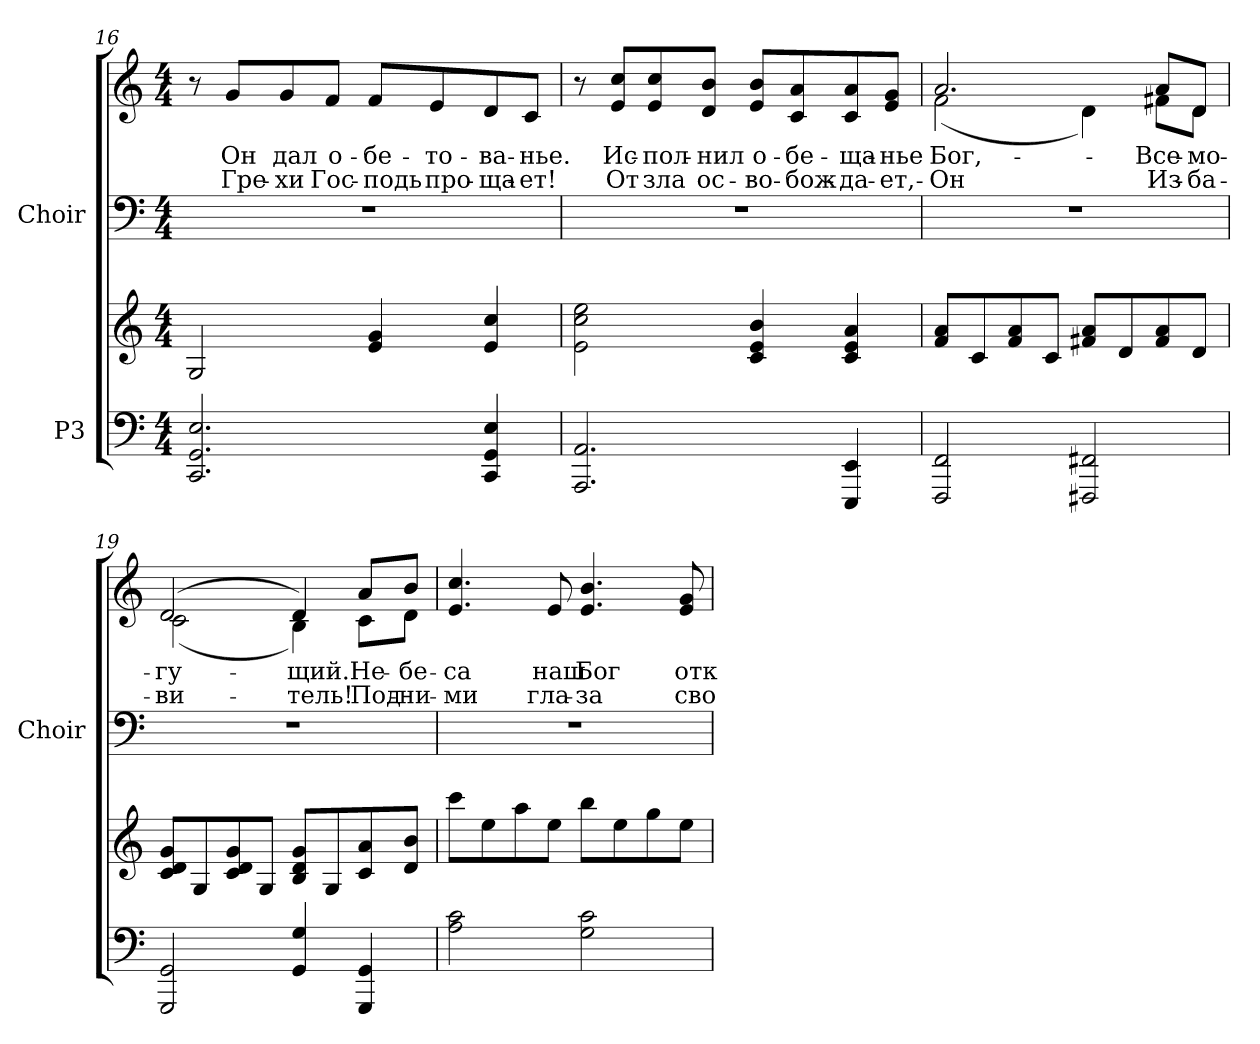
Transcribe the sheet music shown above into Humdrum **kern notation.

**kern	**kern	**kern	**kern	**text	**text
*part2	*part2	*part1	*part1	*part1	*part1
*staff4	*staff3	*staff2	*staff1	*staff1	*staff1
*I"P3	*	*I"Choir	*	*	*
*	*	*I'Choir	*	*	*
*clefF4	*clefG2	*clefF4	*clefG2	*	*
*k[]	*k[]	*k[]	*k[]	*	*
*C:	*C:	*C:	*C:	*	*
*M4/4	*M4/4	*M4/4	*M4/4	*	*
=16	=16	=16	=16	=16	=16
2.CCi/ 2.GGi 2.Ei	2Gi/	1r	8r	.	.
!	!	!	!	!LO:LY:b:color=#000000	!LO:LY:b:color=#000000
.	.	.	8gi/L	Он	Гре-
!	!	!	!	!LO:LY:b:color=#000000	!LO:LY:b:color=#000000
.	.	.	8gi/	дал	-хи
!	!	!	!	!LO:LY:b:color=#000000	!LO:LY:b:color=#000000
.	.	.	8fi/J	о-	Гос-
!	!	!	!	!LO:LY:b:color=#000000	!LO:LY:b:color=#000000
.	4ei/ 4gi	.	8fi/L	-бе-	-подь
!	!	!	!	!LO:LY:b:color=#000000	!LO:LY:b:color=#000000
.	.	.	8ei/	-то-	про-
!	!	!	!	!LO:LY:b:color=#000000	!LO:LY:b:color=#000000
4CCi/ 4GGi 4Ei	4ei/ 4cci	.	8di/	-ва-	-ща-
!	!	!	!	!LO:LY:b:color=#000000	!LO:LY:b:color=#000000
.	.	.	8ci/J	-нье.	-ет!
!!LO:PB:g=z
=17	=17	=17	=17	=17	=17
2.AAAi/ 2.AAi	2ei\ 2cci 2eei	1r	8r	.	.
!	!	!	!	!LO:LY:b:color=#000000	!LO:LY:b:color=#000000
.	.	.	8ei/ 8cciL	Ис-	От
!	!	!	!	!LO:LY:b:color=#000000	!LO:LY:b:color=#000000
.	.	.	8ei/ 8cci	-пол-	зла
!	!	!	!	!LO:LY:b:color=#000000	!LO:LY:b:color=#000000
.	.	.	8di/ 8biJ	-нил	ос-
!	!	!	!	!LO:LY:b:color=#000000	!LO:LY:b:color=#000000
.	4ci/ 4ei 4bi	.	8ei/ 8biL	о-	-во-
!	!	!	!	!LO:LY:b:color=#000000	!LO:LY:b:color=#000000
.	.	.	8ci/ 8ai	-бе-	-бож-
!	!	!	!	!LO:LY:b:color=#000000	!LO:LY:b:color=#000000
4EEEi/ 4EEi	4ci/ 4ei 4ai	.	8ci/ 8ai	-ща-	-да-
!	!	!	!	!LO:LY:b:color=#000000	!LO:LY:b:color=#000000
.	.	.	8ei/ 8giJ	-нье	-ет,-
=18	=18	=18	=18	=18	=18
!	!	!	!	!LO:LY:b:color=#000000	!LO:LY:b:color=#000000
*	*	*	*^	*	*
2FFFi/ 2FFi	8fi/ 8aiL	1r	2.ai/	(2fi\	Бог,-	-Он
.	8ci/	.	.	.	.	.
.	8fi/ 8ai	.	.	.	.	.
.	8ci/J	.	.	.	.	.
2FFF#Xi/ 2FF#Xi	8f#Xi/ 8aiL	.	.	4di\)	.	.
.	8di/	.	.	.	.	.
!	!	!	!	!	!LO:LY:b:color=#000000	!LO:LY:b:color=#000000
.	8f#i/ 8ai	.	8ai/L	8f#Xi\L	-Все-	Из-
!	!	!	!	!	!LO:LY:b:color=#000000	!LO:LY:b:color=#000000
.	8di/J	.	8di/J	8di\J	-мо-	-ба-
=19	=19	=19	=19	=19	=19	=19
!	!	!	!	!	!LO:LY:b:color=#000000	!LO:LY:b:color=#000000
2GGGi/ 2GGi	8ci/ 8di 8giL	1r	(2di/	(2ci\	-гу-	-ви-
.	8Gi/	.	.	.	.	.
.	8ci/ 8di 8gi	.	.	.	.	.
.	8Gi/J	.	.	.	.	.
!	!	!	!	!	!LO:LY:b:color=#000000	!LO:LY:b:color=#000000
4GGi/ 4Gi	8Bi/ 8di 8giL	.	4di/)	4Bi\)	-щий.	-тель!
.	8Gi/	.	.	.	.	.
!	!	!	!	!	!LO:LY:b:color=#000000	!LO:LY:b:color=#000000
4GGGi/ 4GGi	8ci/ 8ai	.	8ai/L	8ci\L	Не-	Под-
!	!	!	!	!	!LO:LY:b:color=#000000	!LO:LY:b:color=#000000
.	8di/ 8biJ	.	8bi/J	8di\J	-бе-	-ни-
*	*	*	*v	*v	*	*
=20	=20	=20	=20	=20	=20
*	*	*	*^	*	*
!	!	!	!	!	!LO:LY:b:color=#000000	!LO:LY:b:color=#000000
*	*	*	*v	*v	*	*
2Ai\ 2ci	8ccci\L	1r	4.ei/ 4.cci	-са	-ми
.	8eei\	.	.	.	.
.	8aai\	.	.	.	.
!	!	!	!	!LO:LY:b:color=#000000	!LO:LY:b:color=#000000
.	8eei\J	.	8ei/	наш	гла-
!	!	!	!	!LO:LY:b:color=#000000	!LO:LY:b:color=#000000
2Gi\ 2ci	8bbi\L	.	4.ei/ 4.bi	Бог	-за
.	8eei\	.	.	.	.
.	8ggi\	.	.	.	.
!	!	!	!	!LO:LY:b:color=#000000	!LO:LY:b:color=#000000
.	8eei\J	.	8ei/ 8gi	отк-	сво-
=	=	=	=	=	=
*-	*-	*-	*-	*-	*-
